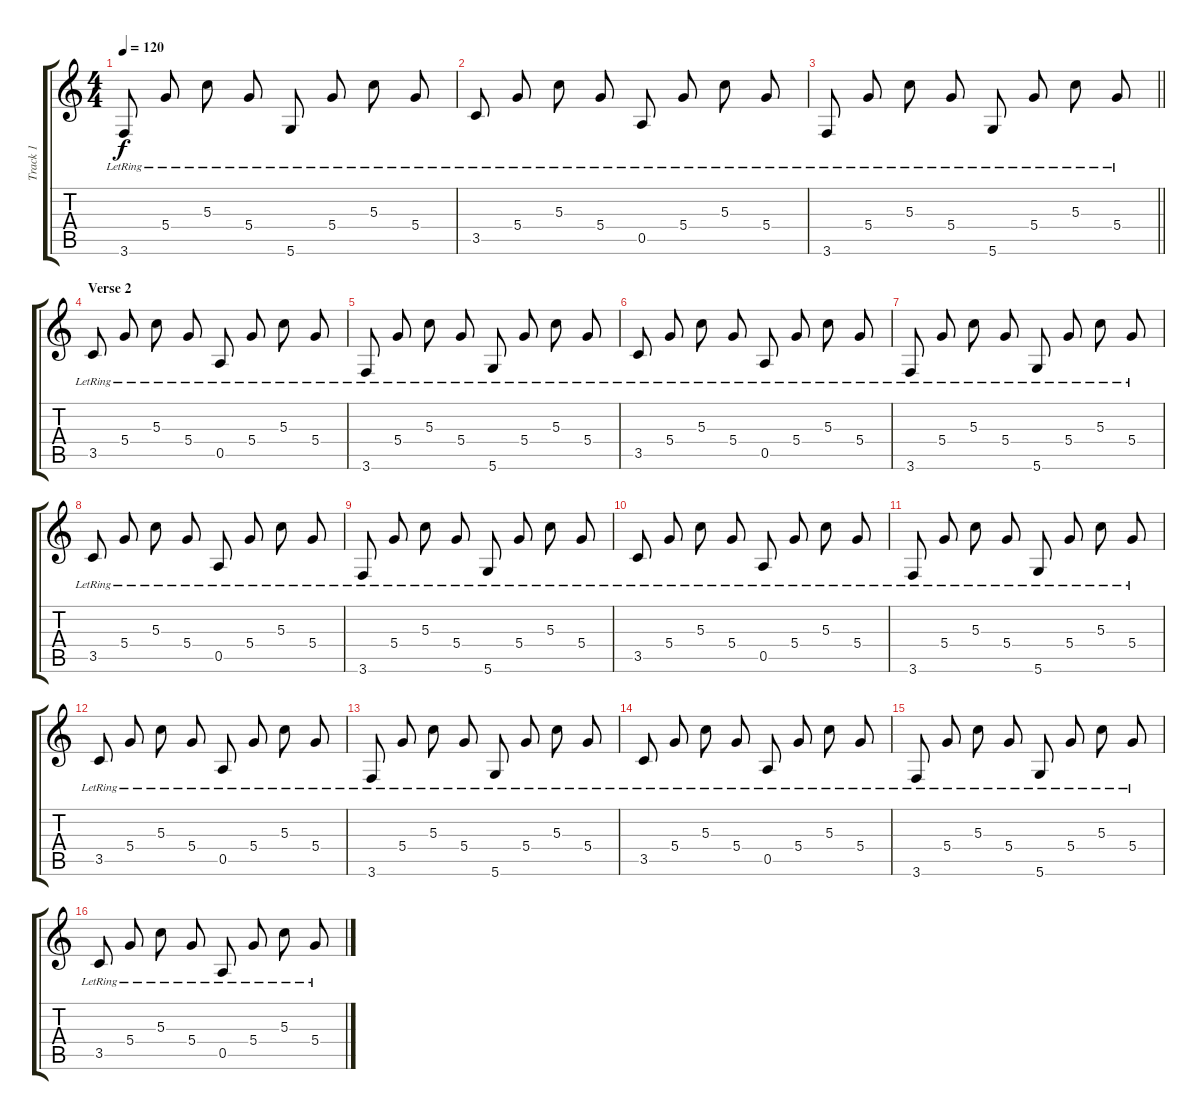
\track ("Track 1" "Track 1") {instrument acousticguitarsteel}
\staff {score tabs}
\tuning (E4 B3 G3 D3 A2 D2) {hide}
\ts (4 4)
\tempo 120
\clef g2
\ks c
3.6{lr}.8{dy f beam split} 5.4{lr}.8{beam split} 5.3{lr}.8{beam split} 5.4{lr}.8{beam split} 5.6{lr}.8{beam split} 5.4{lr}.8{beam split} 5.3{lr}.8{beam split} 5.4{lr}.8 |
3.5{lr}.8{beam split} 5.4{lr}.8{beam split} 5.3{lr}.8{beam split} 5.4{lr}.8{beam split} 0.5{lr}.8{beam split} 5.4{lr}.8{beam split} 5.3{lr}.8{beam split} 5.4{lr}.8 |
\barLineRight lightlight
3.6{lr}.8{beam split} 5.4{lr}.8{beam split} 5.3{lr}.8{beam split} 5.4{lr}.8{beam split} 5.6{lr}.8{beam split} 5.4{lr}.8{beam split} 5.3{lr}.8{beam split} 5.4{lr}.8 |
\section ("" "Verse 2")
3.5{lr}.8{beam split} 5.4{lr}.8{beam split} 5.3{lr}.8{beam split} 5.4{lr}.8{beam split} 0.5{lr}.8{beam split} 5.4{lr}.8{beam split} 5.3{lr}.8{beam split} 5.4{lr}.8 |
3.6{lr}.8{beam split} 5.4{lr}.8{beam split} 5.3{lr}.8{beam split} 5.4{lr}.8{beam split} 5.6{lr}.8{beam split} 5.4{lr}.8{beam split} 5.3{lr}.8{beam split} 5.4{lr}.8 |
3.5{lr}.8{beam split} 5.4{lr}.8{beam split} 5.3{lr}.8{beam split} 5.4{lr}.8{beam split} 0.5{lr}.8{beam split} 5.4{lr}.8{beam split} 5.3{lr}.8{beam split} 5.4{lr}.8 |
3.6{lr}.8{beam split} 5.4{lr}.8{beam split} 5.3{lr}.8{beam split} 5.4{lr}.8{beam split} 5.6{lr}.8{beam split} 5.4{lr}.8{beam split} 5.3{lr}.8{beam split} 5.4{lr}.8 |
3.5{lr}.8{beam split} 5.4{lr}.8{beam split} 5.3{lr}.8{beam split} 5.4{lr}.8{beam split} 0.5{lr}.8{beam split} 5.4{lr}.8{beam split} 5.3{lr}.8{beam split} 5.4{lr}.8 |
3.6{lr}.8{beam split} 5.4{lr}.8{beam split} 5.3{lr}.8{beam split} 5.4{lr}.8{beam split} 5.6{lr}.8{beam split} 5.4{lr}.8{beam split} 5.3{lr}.8{beam split} 5.4{lr}.8 |
3.5{lr}.8{beam split} 5.4{lr}.8{beam split} 5.3{lr}.8{beam split} 5.4{lr}.8{beam split} 0.5{lr}.8{beam split} 5.4{lr}.8{beam split} 5.3{lr}.8{beam split} 5.4{lr}.8 |
3.6{lr}.8{beam split} 5.4{lr}.8{beam split} 5.3{lr}.8{beam split} 5.4{lr}.8{beam split} 5.6{lr}.8{beam split} 5.4{lr}.8{beam split} 5.3{lr}.8{beam split} 5.4{lr}.8 |
3.5{lr}.8{beam split} 5.4{lr}.8{beam split} 5.3{lr}.8{beam split} 5.4{lr}.8{beam split} 0.5{lr}.8{beam split} 5.4{lr}.8{beam split} 5.3{lr}.8{beam split} 5.4{lr}.8 |
3.6{lr}.8{beam split} 5.4{lr}.8{beam split} 5.3{lr}.8{beam split} 5.4{lr}.8{beam split} 5.6{lr}.8{beam split} 5.4{lr}.8{beam split} 5.3{lr}.8{beam split} 5.4{lr}.8 |
3.5{lr}.8{beam split} 5.4{lr}.8{beam split} 5.3{lr}.8{beam split} 5.4{lr}.8{beam split} 0.5{lr}.8{beam split} 5.4{lr}.8{beam split} 5.3{lr}.8{beam split} 5.4{lr}.8 |
3.6{lr}.8{beam split} 5.4{lr}.8{beam split} 5.3{lr}.8{beam split} 5.4{lr}.8{beam split} 5.6{lr}.8{beam split} 5.4{lr}.8{beam split} 5.3{lr}.8{beam split} 5.4{lr}.8 |
3.5{lr}.8{beam split} 5.4{lr}.8{beam split} 5.3{lr}.8{beam split} 5.4{lr}.8{beam split} 0.5{lr}.8{beam split} 5.4{lr}.8{beam split} 5.3{lr}.8{beam split} 5.4{lr}.8
